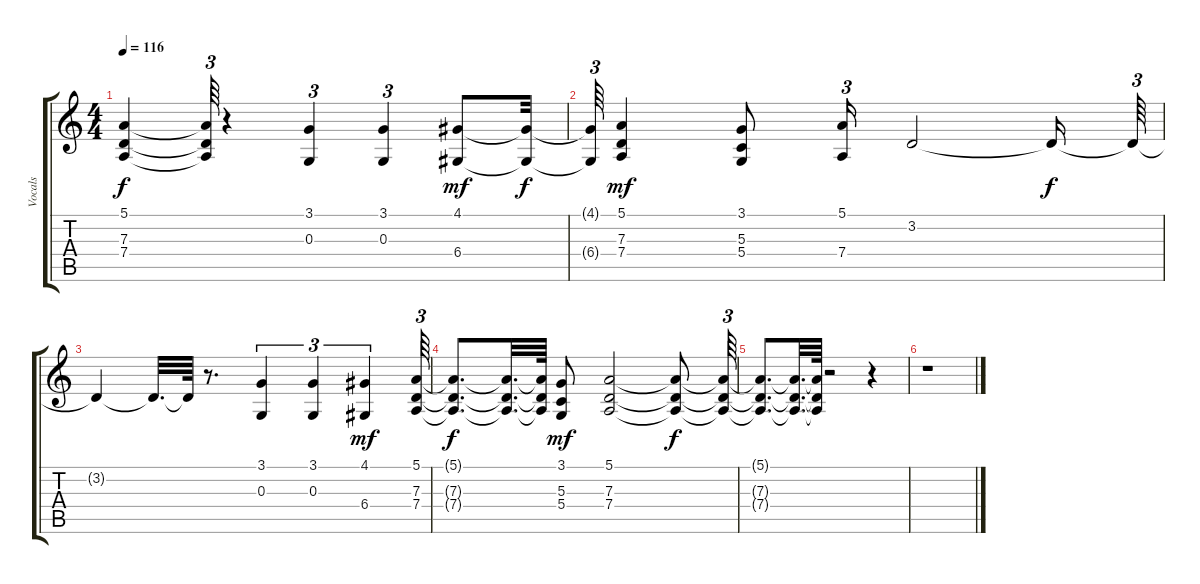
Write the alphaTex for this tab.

\track ("Vocals" "Vocals") {instrument synthvoice}
\staff {score tabs}
\tuning (E4 B3 G3 D3 A2 E2) {hide}
\ts (4 4)
\tempo 116
\clef g2
\ks c
(5.1{t} 7.3{t} 7.4{t}).4{dy f} (5.1{t} 7.3{t} 7.4{t}).64{tu (3 2)} r.4 (3.1 0.3).4{tu (3 2)} (3.1 0.3).4{tu (3 2)} (4.1 6.4).8{dy mf} (4.1{t} 6.4{t}).32{dy f} |
(4.1{t} 6.4{t}).64{tu (3 2)} (5.1 7.3 7.4).4{dy mf} (3.1 5.3 5.4).8 (5.1 7.4).16{tu (3 2)} 3.2.2 3.2{t}.16{dy f} 3.2{t}.64{tu (3 2)} |
3.2{t}.4 3.2{t}.32{d} 3.2{t}.64 r.8{d} (3.1 0.3).4{tu (3 2)} (3.1 0.3).4{tu (3 2)} (4.1 6.4).4{tu (3 2) dy mf} (5.1 7.3 7.4).64{tu (3 2)} |
(5.1{t} 7.3{t} 7.4{t}).8{d dy f} (5.1{t} 7.3{t} 7.4{t}).32{d} (5.1{t} 7.3{t} 7.4{t}).64 (3.1 5.3 5.4).8{dy mf} (5.1 7.3 7.4).2 (5.1{t} 7.3{t} 7.4{t}).8{dy f} (5.1{t} 7.3{t} 7.4{t}).64{tu (3 2)} |
(5.1{t} 7.3{t} 7.4{t}).8{d} (5.1{t} 7.3{t} 7.4{t}).32{d} (5.1{t} 7.3{t} 7.4{t}).64 r.2 r.4 |
r.1
